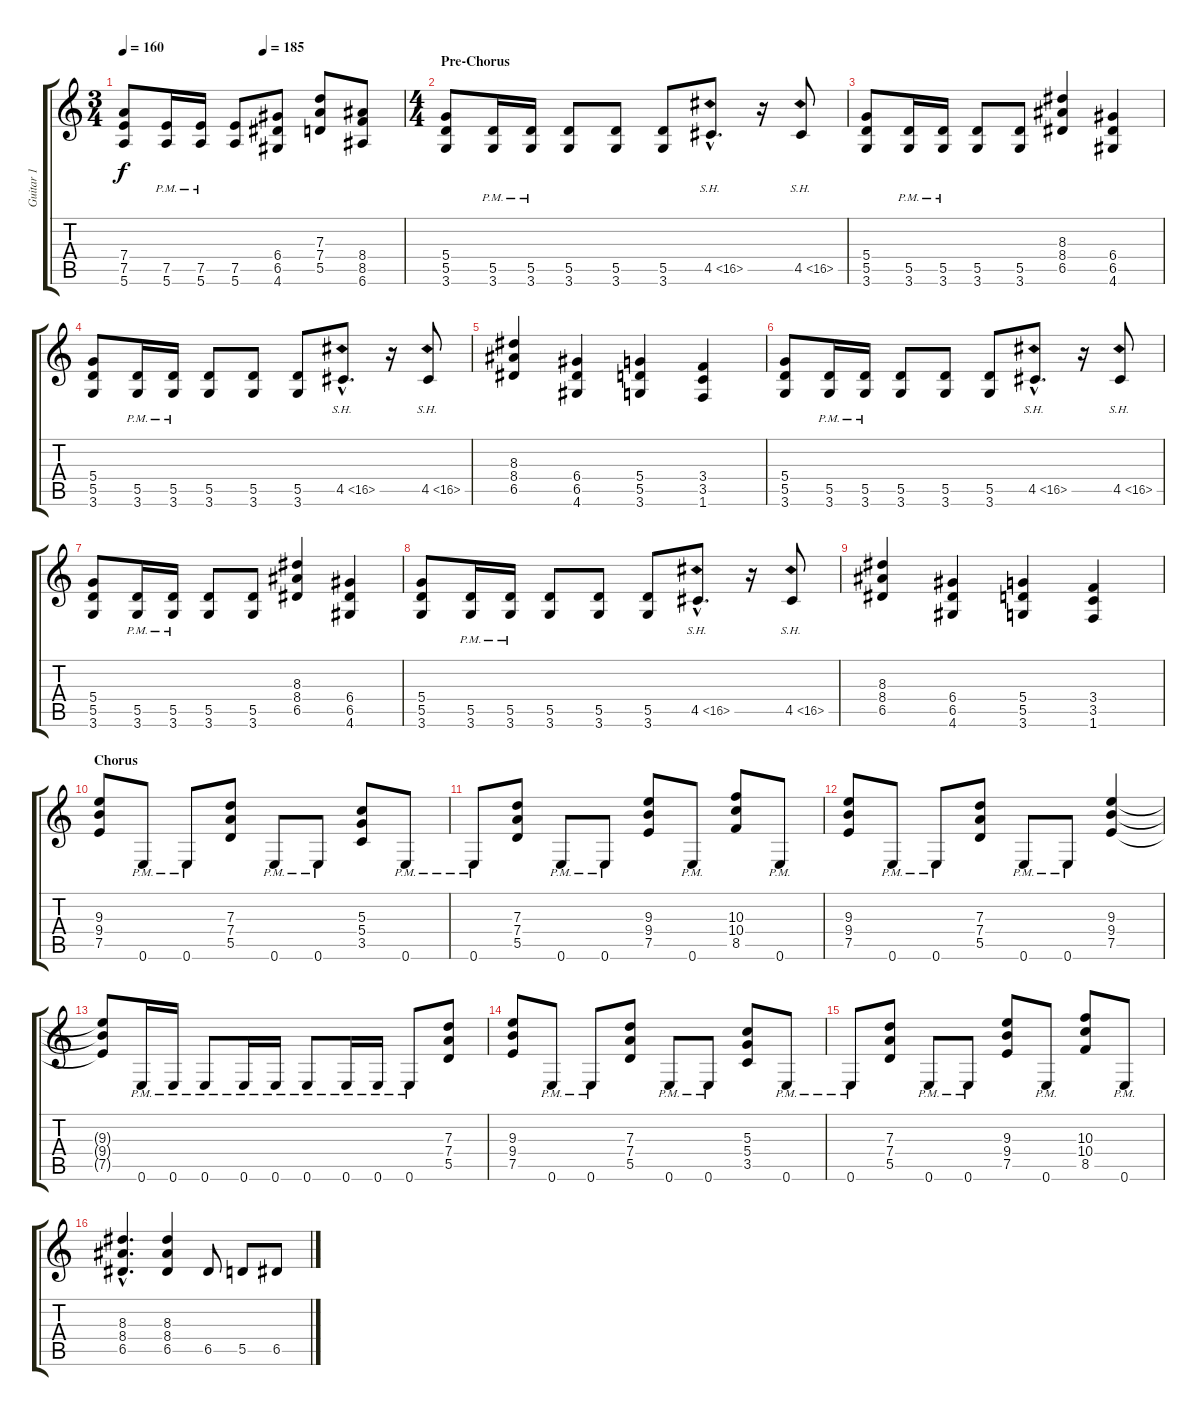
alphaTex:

\track ("Guitar 1" "Guitar 1") {instrument overdrivenguitar}
\staff {score tabs}
\tuning (E4 B3 G3 D3 A2 E2) {hide}
\ts (3 4)
\tempo 160
\tempo (185 0.5)
\clef g2
\ks c
(7.4 7.5 5.6).8{dy f} (7.5{pm} 5.6{pm}).16 (7.5{pm} 5.6{pm}).16 (7.5 5.6).8 (6.4 6.5 4.6).8 (7.3 7.4 5.5).8 (8.4 8.5 6.6).8 |
\ts (4 4)
\section ("" "Pre-Chorus")
(5.4 5.5 3.6).8 (5.5{pm} 3.6).16 (5.5{pm} 3.6).16 (5.5 3.6).8 (5.5 3.6).8 (5.5 3.6).8 4.5{sh 12 hac}.8{d} r.16 4.5{sh 12}.8 |
(5.4 5.5 3.6).8 (5.5{pm} 3.6{pm}).16 (5.5{pm} 3.6{pm}).16 (5.5 3.6).8 (5.5 3.6).8 (8.3 8.4 6.5).4 (6.4 6.5 4.6).4 |
(5.4 5.5 3.6).8 (5.5{pm} 3.6).16 (5.5{pm} 3.6).16 (5.5 3.6).8 (5.5 3.6).8 (5.5 3.6).8 4.5{sh 12 hac}.8{d} r.16 4.5{sh 12}.8 |
(8.3 8.4 6.5).4 (6.4 6.5 4.6).4 (5.4 5.5 3.6).4 (3.4 3.5 1.6).4 |
(5.4 5.5 3.6).8 (5.5{pm} 3.6).16 (5.5{pm} 3.6).16 (5.5 3.6).8 (5.5 3.6).8 (5.5 3.6).8 4.5{sh 12 hac}.8{d} r.16 4.5{sh 12}.8 |
(5.4 5.5 3.6).8 (5.5{pm} 3.6{pm}).16 (5.5{pm} 3.6{pm}).16 (5.5 3.6).8 (5.5 3.6).8 (8.3 8.4 6.5).4 (6.4 6.5 4.6).4 |
(5.4 5.5 3.6).8 (5.5{pm} 3.6).16 (5.5{pm} 3.6).16 (5.5 3.6).8 (5.5 3.6).8 (5.5 3.6).8 4.5{sh 12 hac}.8{d} r.16 4.5{sh 12}.8 |
(8.3 8.4 6.5).4 (6.4 6.5 4.6).4 (5.4 5.5 3.6).4 (3.4 3.5 1.6).4 |
\section ("" "Chorus")
(9.3 9.4 7.5).8 0.6{pm}.8 0.6{pm}.8 (7.3 7.4 5.5).8 0.6{pm}.8 0.6{pm}.8 (5.3 5.4 3.5).8 0.6{pm}.8 |
0.6{pm}.8 (7.3 7.4 5.5).8 0.6{pm}.8 0.6{pm}.8 (9.3 9.4 7.5).8 0.6{pm}.8 (10.3 10.4 8.5).8 0.6{pm}.8 |
(9.3 9.4 7.5).8 0.6{pm}.8 0.6{pm}.8 (7.3 7.4 5.5).8 0.6{pm}.8 0.6{pm}.8 (9.3 9.4 7.5).4 |
(9.3{t} 9.4{t} 7.5{t}).8 0.6{pm}.16 0.6{pm}.16 0.6{pm}.8 0.6{pm}.16 0.6{pm}.16 0.6{pm}.8 0.6{pm}.16 0.6{pm}.16 0.6{pm}.8 (7.3 7.4 5.5).8 |
(9.3 9.4 7.5).8 0.6{pm}.8 0.6{pm}.8 (7.3 7.4 5.5).8 0.6{pm}.8 0.6{pm}.8 (5.3 5.4 3.5).8 0.6{pm}.8 |
0.6{pm}.8 (7.3 7.4 5.5).8 0.6{pm}.8 0.6{pm}.8 (9.3 9.4 7.5).8 0.6{pm}.8 (10.3 10.4 8.5).8 0.6{pm}.8 |
(8.3{hac} 8.4{hac} 6.5{hac}).4{d} (8.3 8.4 6.5).4 6.5.8 5.5.8 6.5.8
